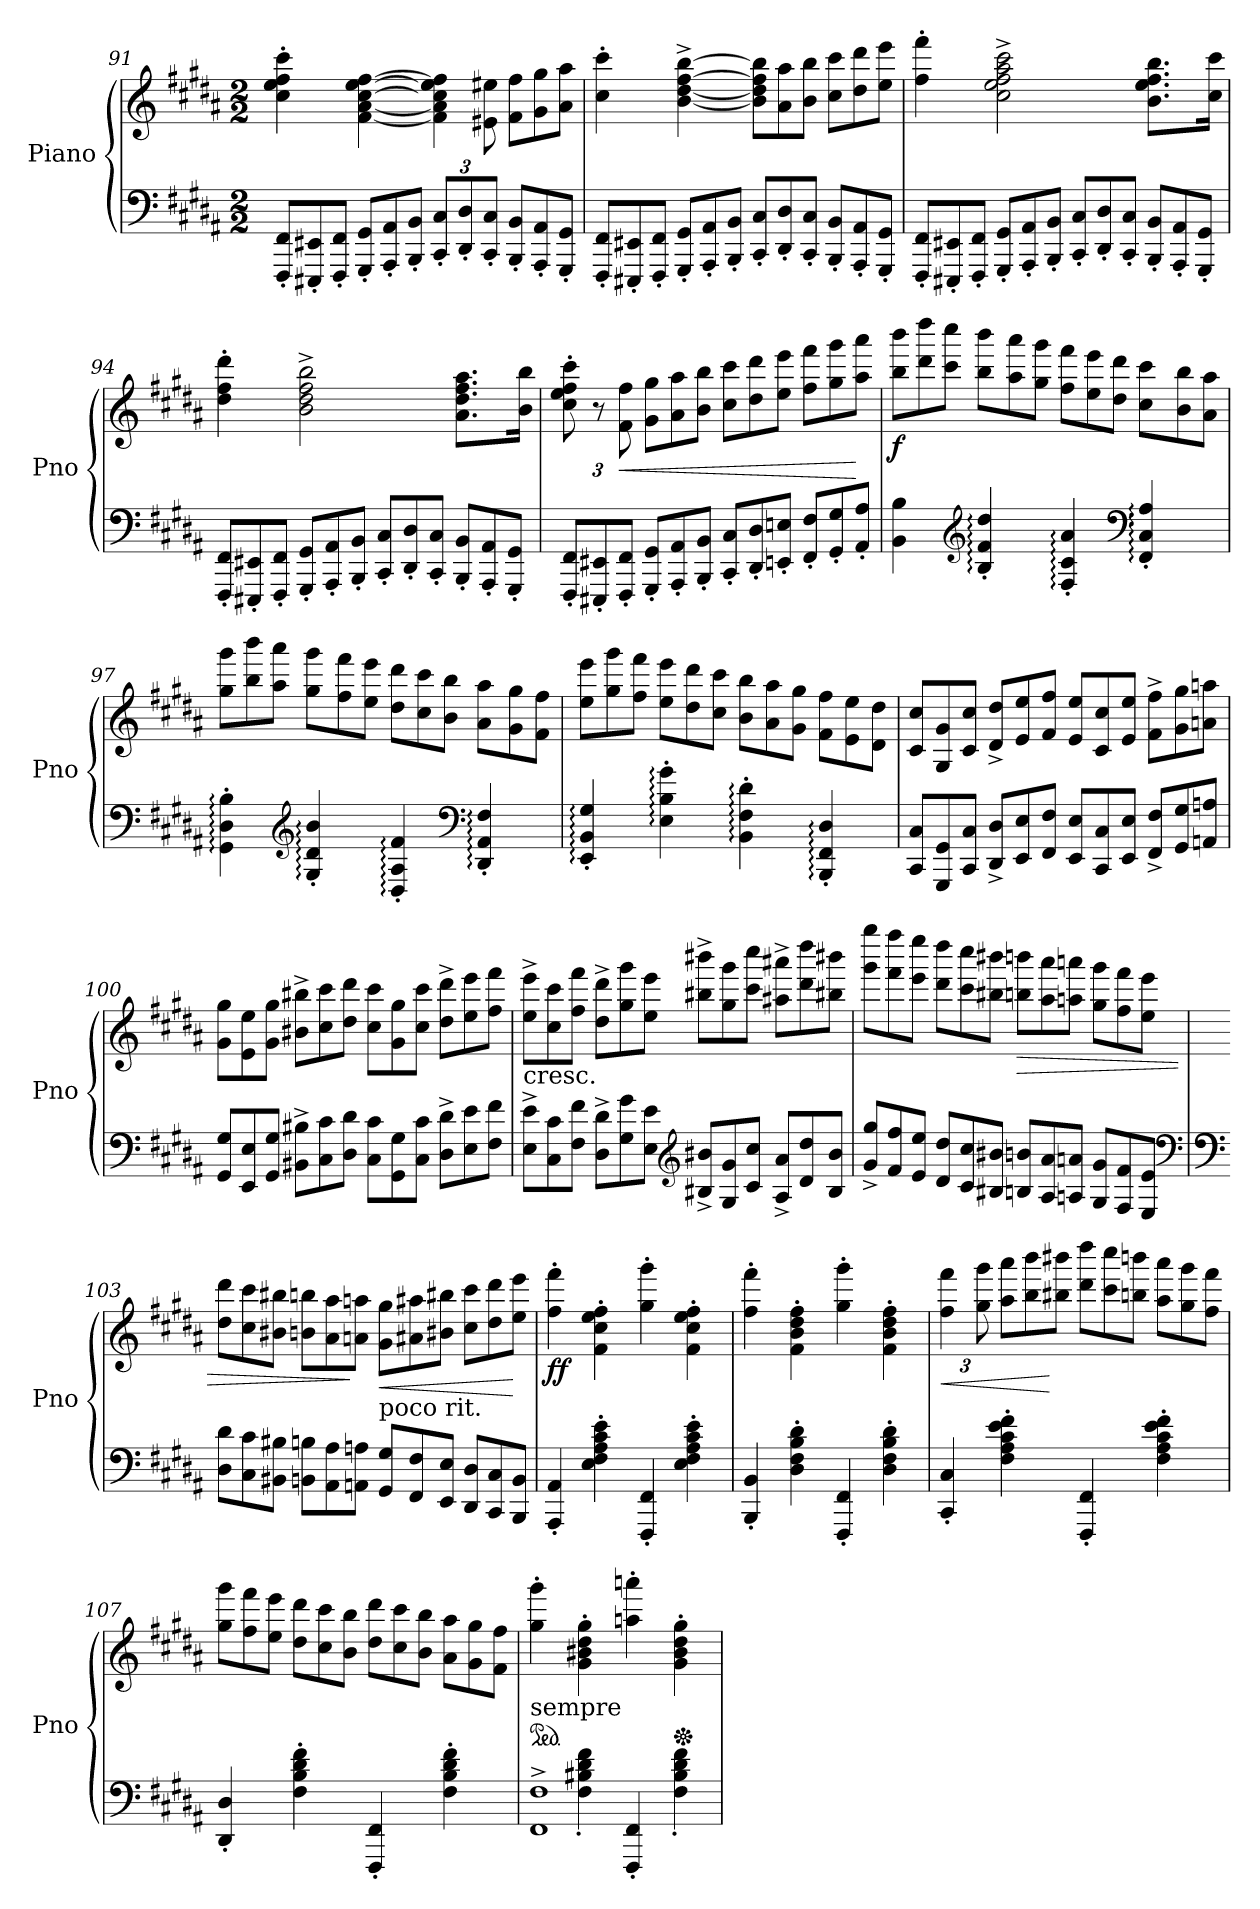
**kern	**kern	**dynam
*part1	*part1	*part1
*staff2	*staff1	*staff1/2
*I"Piano	*	*
*I'Pno	*	*
!!LO:LB:g=z
*clefF4	*clefG2	*
*k[f#c#g#d#a#]	*k[f#c#g#d#a#]	*
*B:	*B:	*
*M2/2	*M2/2	*
*Xtuplet	*	*
=91	=91	=91
12FFF#/' 12FF#/'L	4cc#\' 4ee\' 4ff#\' 4ccc#\'	.
12EEE#X/' 12EE#X/'	.	.
12FFF#/' 12FF#/'J	.	.
12GGG#/' 12GG#/'L	[4f#\ [4a#\ [4cc#\ [4ee\ [4ff#\	.
12AAA#/' 12AA#/'	.	.
12BBB/' 12BB/'J	.	.
*	*Xbrackettup	*
12CC#/' 12C#/'L	6f#\] 6a#\] 6cc#\] 6ee\] 6ff#\]	.
12DD#/' 12D#/'	.	.
12CC#/' 12C#/'J	12e#X\ 12ee#X\	.
*	*Xtuplet	*
12BBB/' 12BB/'L	12f#\ 12ff#\L	.
12AAA#/' 12AA#/'	12g#\ 12gg#\	.
12GGG#/' 12GG#/'J	12a#\ 12aa#\J	.
=92	=92	=92
12FFF#/' 12FF#/'L	4cc#\' 4ccc#\'	.
12EEE#X/' 12EE#X/'	.	.
12FFF#/' 12FF#/'J	.	.
12GGG#/' 12GG#/'L	[4b\^ [4dd#\^ [4ff#\^ [4bb\^	.
12AAA#/' 12AA#/'	.	.
12BBB/' 12BB/'J	.	.
12CC#/' 12C#/'L	12b\] 12dd#\] 12ff#\] 12bb\]L	.
12DD#/' 12D#/'	12a#\ 12aa#\	.
12CC#/' 12C#/'J	12b\ 12bb\J	.
12BBB/' 12BB/'L	12cc#\ 12ccc#\L	.
12AAA#/' 12AA#/'	12dd#\ 12ddd#\	.
12GGG#/' 12GG#/'J	12ee\ 12eee\J	.
!!LO:LB:g=z
=93	=93	=93
12FFF#/' 12FF#/'L	4ff#\' 4fff#\'	.
12EEE#X/' 12EE#X/'	.	.
12FFF#/' 12FF#/'J	.	.
12GGG#/' 12GG#/'L	2cc#\^ 2ee\^ 2ff#\^ 2aa#\^ 2ccc#\^	.
12AAA#/' 12AA#/'	.	.
12BBB/' 12BB/'J	.	.
12CC#/' 12C#/'L	.	.
12DD#/' 12D#/'	.	.
12CC#/' 12C#/'J	.	.
12BBB/' 12BB/'L	8.b\ 8.ee\ 8.ff#\ 8.bb\L	.
12AAA#/' 12AA#/'	.	.
12GGG#/' 12GG#/'J	.	.
.	16cc#\ 16ccc#\Jk	.
=94	=94	=94
12FFF#/' 12FF#/'L	4dd#\' 4ff#\' 4ddd#\'	.
12EEE#X/' 12EE#X/'	.	.
12FFF#/' 12FF#/'J	.	.
12GGG#/' 12GG#/'L	2b\^ 2dd#\^ 2ff#\^ 2bb\^	.
12AAA#/' 12AA#/'	.	.
12BBB/' 12BB/'J	.	.
12CC#/' 12C#/'L	.	.
12DD#/' 12D#/'	.	.
12CC#/' 12C#/'J	.	.
12BBB/' 12BB/'L	8.a#\ 8.dd#\ 8.ff#\ 8.aa#\L	.
12AAA#/' 12AA#/'	.	.
12GGG#/' 12GG#/'J	.	.
.	16b\ 16bb\Jk	.
!!LO:PB:g=z
=95	=95	=95
*	*tuplet	*
12FFF#/' 12FF#/'L	12cc#\' 12ee\' 12ff#\' 12ccc#\'	.
12EEE#X/' 12EE#X/'	12r	.
!	!	!LO:HP:b
12FFF#/' 12FF#/'J	12f#\ 12ff#\	<
*	*Xtuplet	*
12GGG#/' 12GG#/'L	12g#\ 12gg#\L	.
12AAA#/' 12AA#/'	12a#\ 12aa#\	.
12BBB/' 12BB/'J	12b\ 12bb\J	.
12CC#/' 12C#/'L	12cc#\ 12ccc#\L	.
12DD#/' 12D#/'	12dd#\ 12ddd#\	.
12EEn/' 12En/'J	12ee\ 12eee\J	.
12FF#/' 12F#/'L	12ff#\ 12fff#\L	.
12GG#/' 12G#/'	12gg#\ 12ggg#\	.
12AA#/' 12A#/'J	12aa#\ 12aaa#\J	[
=96	=96	=96
!	!	!LO:DY:b
4BB\ 4B\	12bb\ 12bbb\L	f
.	12ddd#\ 12dddd#\	.
.	12ccc#\ 12cccc#\J	.
*clefG2	*	*
4B/:' 4f#/:' 4dd#/:'	12bb\ 12bbb\L	.
.	12aa#\ 12aaa#\	.
.	12gg#\ 12ggg#\J	.
4F#/:' 4c#/:' 4a#/:'	12ff#\ 12fff#\L	.
.	12ee\ 12eee\	.
.	12dd#\ 12ddd#\J	.
*clefF4	*	*
4FF#/:' 4C#/:' 4A#/:'	12cc#\ 12ccc#\L	.
.	12b\ 12bb\	.
.	12a#\ 12aa#\J	.
!!LO:LB:g=z
=97	=97	=97
4GG#\:' 4D#\:' 4B\:'	12gg#\ 12ggg#\L	.
.	12bb\ 12bbb\	.
.	12aa#\ 12aaa#\J	.
*clefG2	*	*
4G#/:' 4d#/:' 4b/:'	12gg#\ 12ggg#\L	.
.	12ff#\ 12fff#\	.
.	12ee\ 12eee\J	.
4D#/:' 4A#/:' 4f#/:'	12dd#\ 12ddd#\L	.
.	12cc#\ 12ccc#\	.
.	12b\ 12bb\J	.
*clefF4	*	*
4DD#/:' 4AA#/:' 4F#/:'	12a#\ 12aa#\L	.
.	12g#\ 12gg#\	.
.	12f#\ 12ff#\J	.
=98	=98	=98
4EE/:' 4BB/:' 4G#/:'	12ee\ 12eee\L	.
.	12gg#\ 12ggg#\	.
.	12ff#\ 12fff#\J	.
4E\:' 4B\:' 4g#\:'	12ee\ 12eee\L	.
.	12dd#\ 12ddd#\	.
.	12cc#\ 12ccc#\J	.
4BB\:' 4F#\:' 4d#\:'	12b\ 12bb\L	.
.	12a#\ 12aa#\	.
.	12g#\ 12gg#\J	.
4BBB/:' 4FF#/:' 4D#/:'	12f#\ 12ff#\L	.
.	12e\ 12ee\	.
.	12d#\ 12dd#\J	.
!!LO:LB:g=z
=99	=99	=99
12CC#/ 12C#/L	12c#/ 12cc#/L	.
12GGG#/ 12GG#/	12G#/ 12g#/	.
12CC#/ 12C#/J	12c#/ 12cc#/J	.
12DD#/^ 12D#/^L	12d#/^ 12dd#/^L	.
12EE/ 12E/	12e/ 12ee/	.
12FF#/ 12F#/J	12f#/ 12ff#/J	.
12EE/ 12E/L	12e/ 12ee/L	.
12CC#/ 12C#/	12c#/ 12cc#/	.
12EE/ 12E/J	12e/ 12ee/J	.
12FF#/^ 12F#/^L	12f#\^ 12ff#\^L	.
12GG#/ 12G#/	12g#\ 12gg#\	.
12AAn/ 12An/J	12an\ 12aan\J	.
=100	=100	=100
12GG#/ 12G#/L	12g#\ 12gg#\L	.
12EE/ 12E/	12e\ 12ee\	.
12GG#/ 12G#/J	12g#\ 12gg#\J	.
12BB#X\^ 12B#X\^L	12b#X\^ 12bb#X\^L	.
12C#\ 12c#\	12cc#\ 12ccc#\	.
12D#\ 12d#\J	12dd#\ 12ddd#\J	.
12C#\ 12c#\L	12cc#\ 12ccc#\L	.
12GG#\ 12G#\	12g#\ 12gg#\	.
12C#\ 12c#\J	12cc#\ 12ccc#\J	.
12D#\^ 12d#\^L	12dd#\^ 12ddd#\^L	.
12E\ 12e\	12ee\ 12eee\	.
12F#\ 12f#\J	12ff#\ 12fff#\J	.
!!LO:LB:g=z
=101	=101	=101
!	!LO:TX:b:t=cresc.	!
12E\^ 12e\^L	12ee\^ 12eee\^L	.
12C#\ 12c#\	12cc#\ 12ccc#\	.
12F#\ 12f#\J	12ff#\ 12fff#\J	.
12D#\^ 12d#\^L	12dd#\^ 12ddd#\^L	.
12G#\ 12g#\	12gg#\ 12ggg#\	.
12E\ 12e\J	12ee\ 12eee\J	.
*clefG2	*	*
12B#X/^ 12b#X/^L	12bb#X\^ 12bbb#X\^L	.
12G#/ 12g#/	12gg#\ 12ggg#\	.
12c#/ 12cc#/J	12ccc#\ 12cccc#\J	.
12A#/^ 12a#/^L	12aa#X\^ 12aaa#X\^L	.
12d#/ 12dd#/	12ddd#\ 12dddd#\	.
12B#/ 12b#/J	12bb#X\ 12bbb#X\J	.
=102	=102	=102
12g#/^ 12gg#/^L	12ggg#\ 12gggg#\L	.
12f#/ 12ff#/	12fff#\ 12ffff#\	.
12e/ 12ee/J	12eee\ 12eeee\J	.
12d#/ 12dd#/L	12ddd#\ 12dddd#\L	.
12c#/ 12cc#/	12ccc#\ 12cccc#\	.
12B#X/ 12b#X/J	12bb#X\ 12bbb#X\J	.
!	!	!LO:HP:b
12Bn/ 12bn/L	12bbn\ 12bbbn\L	>
12A#/ 12a#/	12aa#\ 12aaa#\	.
12An/ 12an/J	12aan\ 12aaan\J	.
12G#/ 12g#/L	12gg#\ 12ggg#\L	.
12F#/ 12f#/	12ff#\ 12fff#\	.
12E/ 12e/J	12ee\ 12eee\J	.
*clefF4	*	*
!!LO:LB:g=z
=103	=103	=103
*clefF4	*	*
12D#\ 12d#\L	12dd#\ 12ddd#\L	.
12C#\ 12c#\	12cc#\ 12ccc#\	.
12BB#X\ 12B#X\J	12b#X\ 12bb#X\J	.
12BBn\ 12Bn\L	12bn\ 12bbn\L	.
12AA#\ 12A#\	12a#\ 12aa#\	.
12AAn\ 12An\J	12an\ 12aan\J	]
!	!LO:TX:b:t=poco rit.	!
!	!	!LO:HP:b
12GG#/ 12G#/L	12g#\ 12gg#\L	<
12FF#/ 12F#/	12a#X\ 12aa#X\	.
12EE/ 12E/J	12b#X\ 12bb#X\J	.
12DD#/ 12D#/L	12cc#\ 12ccc#\L	.
12CC#/ 12C#/	12dd#\ 12ddd#\	.
12BBB/ 12BB/J	12ee\ 12eee\J	[
=104	=104	=104
!	!	!LO:DY:b
4AAA#/' 4AA#/'	4ff#\' 4fff#\'	ff
4E\' 4F#\' 4A#\' 4c#\' 4e\'	4f#\' 4cc#\' 4ee\' 4ff#\'	.
4FFF#/' 4FF#/'	4gg#\' 4ggg#\'	.
4E\' 4F#\' 4A#\' 4c#\' 4e\'	4f#\' 4cc#\' 4ee\' 4ff#\'	.
=105	=105	=105
4BBB/' 4BB/'	4ff#\' 4fff#\'	.
4D#\' 4F#\' 4B\' 4d#\'	4f#\' 4b\' 4dd#\' 4ff#\'	.
4FFF#/' 4FF#/'	4gg#\' 4ggg#\'	.
4D#\' 4F#\' 4B\' 4d#\'	4f#\' 4b\' 4dd#\' 4ff#\'	.
!!LO:PB:g=z
=106	=106	=106
*	*tuplet	*
!	!	!LO:HP:b
4CC#/' 4C#/'	6ff#\ 6fff#\	<
.	12gg#\ 12ggg#\	.
*	*Xtuplet	*
4F#\' 4A#\' 4c#\' 4e\' 4f#\'	12aa#\ 12aaa#\L	.
.	12bb\ 12bbb\	.
.	12bb#X\ 12bbb#X\J	[
4FFF#/' 4FF#/'	12ddd#\ 12dddd#\L	.
.	12ccc#\ 12cccc#\	.
.	12bbn\ 12bbbn\J	.
4F#\' 4A#\' 4c#\' 4e\' 4f#\'	12aa#\ 12aaa#\L	.
.	12gg#\ 12ggg#\	.
.	12ff#\ 12fff#\J	.
=107	=107	=107
4DD#/' 4D#/'	12gg#\ 12ggg#\L	.
.	12ff#\ 12fff#\	.
.	12ee\ 12eee\J	.
4F#\' 4B\' 4d#\' 4f#\'	12dd#\ 12ddd#\L	.
.	12cc#\ 12ccc#\	.
.	12b\ 12bb\J	.
4FFF#/' 4FF#/'	12dd#\ 12ddd#\L	.
.	12cc#\ 12ccc#\	.
.	12b\ 12bb\J	.
4F#\' 4B\' 4d#\' 4f#\'	12a#\ 12aa#\L	.
.	12g#\ 12gg#\	.
.	12f#\ 12ff#\J	.
!!LO:LB:g=z
=108	=108	=108
*^	*	*
*	*	*ped	*
!	!	!LO:TX:b:t=sempre	!
1FF#^ 1F#^	4ryy	4gg#\' 4ggg#\'	.
.	4F#\' 4B#X\' 4d#\' 4f#\'	4g#\' 4b#X\' 4dd#\' 4gg#\'	.
.	4FFF#/' 4FF#/'	4aan\' 4aaan\'	.
*	*	*Xped	*
.	4F#\' 4B#\' 4d#\' 4f#\'	4g#\' 4b#\' 4dd#\' 4gg#\'	.
*v	*v	*	*
=	=	=
*-	*-	*-
